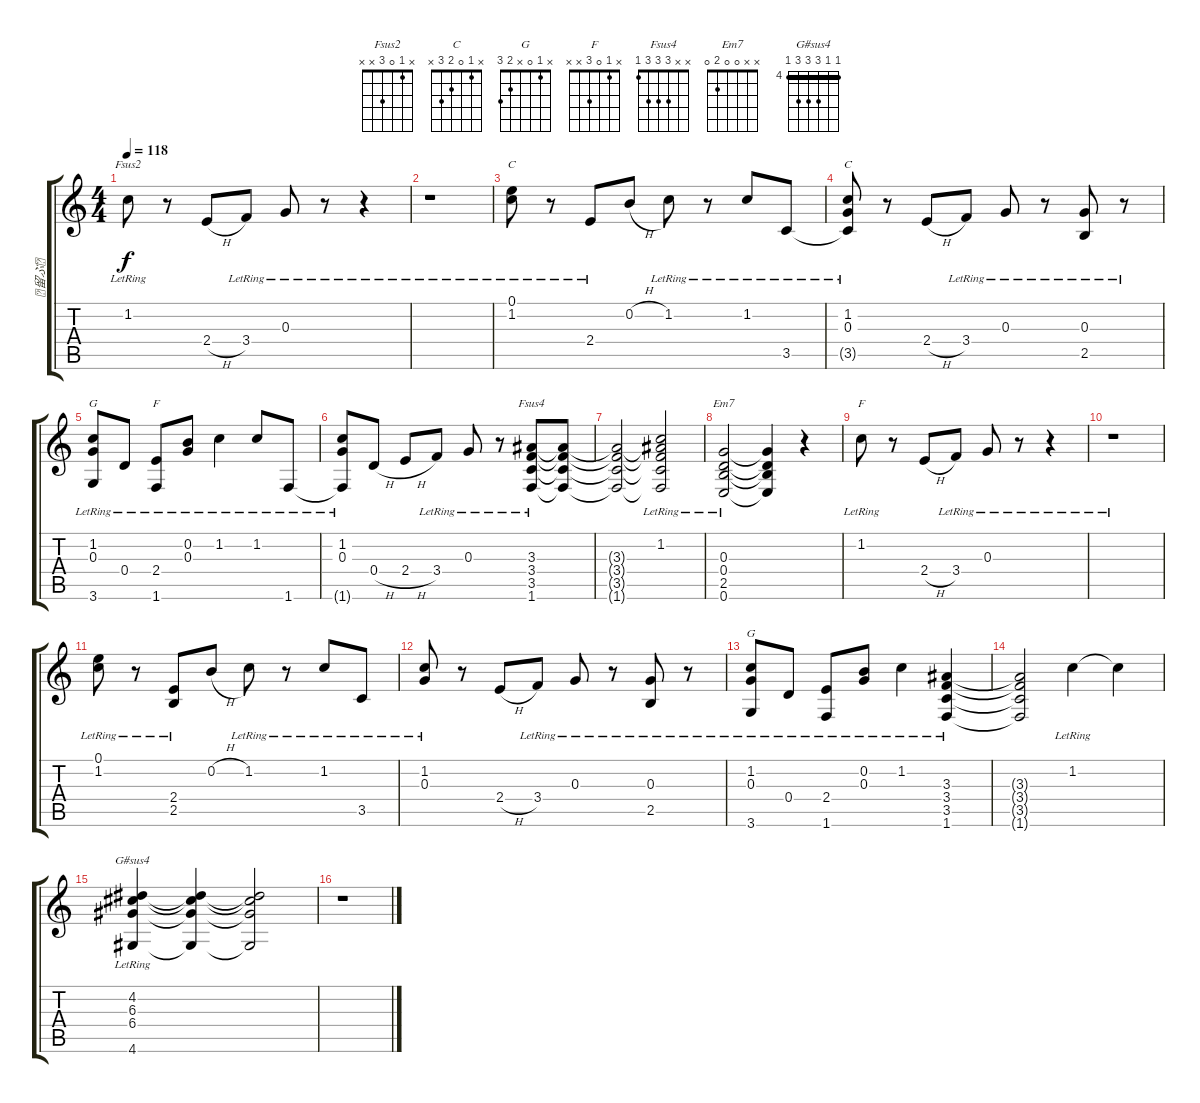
\track ("留ぶ" "留ぶ") {instrument acousticguitarnylon}
\staff {score tabs}
\tuning (E4 B3 G3 D3 A2 E2) {hide}
\chord ("Fsus2" x 1 0 3 x x)
\chord ("C" 0 1 0 2 3 x)
\chord ("C" x 1 0 2 3 x)
\chord ("G" x 1 0 0 2 3)
\chord ("F" x x x 2 x 1)
\chord ("Fsus4" x x 3 3 3 1)
\chord ("Em7" x x 0 0 2 0)
\chord ("F" x 1 0 3 x x)
\chord ("G" x 1 0 x 2 3)
\chord ("G#sus4" 4 4 6 6 6 4) {firstfret 4 barre 4}
\ts (4 4)
\tempo 118
\clef g2
\ks c
1.2{lr}.8{ch "Fsus2" dy f instrument acousticguitarnylon} r.8 2.4{h}.8 3.4{lr}.8 0.3{lr}.8 r.8 r.4 |
r.1 |
(0.1{lr} 1.2{lr}).8{ch "C"} r.8 2.4{lr}.8 0.2{h}.8 1.2{lr}.8 r.8 1.2{lr}.8 3.5{lr}.8 |
(1.2{lr} 0.3{lr} 3.5{t}).8{ch "C"} r.8 2.4{h}.8 3.4{lr}.8 0.3{lr}.8 r.8 (0.3{lr} 2.5{lr}).8 r.8 |
(1.2{lr} 0.3{lr} 3.6{lr}).8{ch "G"} 0.4{lr}.8 (2.4{lr} 1.6{lr}).8{ch "F"} (0.2{lr} 0.3{lr}).8 1.2{lr}.4 1.2{lr}.8 1.6{lr}.8 |
(1.2{lr} 0.3{lr} 1.6{t}).8 0.4{h}.8 2.4{h}.8 3.4{lr}.8 0.3{lr}.8 r.8 (3.3{lr} 3.4{lr} 3.5{lr} 1.6{lr}).8{ch "Fsus4"} (3.3{t} 3.4{t} 3.5{t} 1.6{t}).8 |
(3.3{t} 3.4{t} 3.5{t} 1.6{t}).2 (1.2{lr} 3.3{t} 3.4{t} 3.5{t} 1.6{t}).2 |
(0.3{lr} 0.4{lr} 2.5{lr} 0.6{lr}).2{ch "Em7"} (0.3{t} 0.4{t} 2.5{t} 0.6{t}).4 r.4 |
1.2{lr}.8{ch "F"} r.8 2.4{h}.8 3.4{lr}.8 0.3{lr}.8 r.8 r.4 |
r.1 |
(0.1{lr} 1.2{lr}).8 r.8 (2.4{lr} 2.5{lr}).8 0.2{h}.8 1.2{lr}.8 r.8 1.2{lr}.8 3.5{lr}.8 |
(1.2{lr} 0.3{lr}).8 r.8 2.4{h}.8 3.4{lr}.8 0.3{lr}.8 r.8 (0.3{lr} 2.5{lr}).8 r.8 |
(1.2{lr} 0.3{lr} 3.6{lr}).8{ch "G"} 0.4{lr}.8 (2.4{lr} 1.6{lr}).8 (0.2{lr} 0.3{lr}).8 1.2{lr}.4 (3.3{lr} 3.4{lr} 3.5{lr} 1.6{lr}).4 |
(3.3{t} 3.4{t} 3.5{t} 1.6{t}).2 1.2{lr}.4 1.2{t}.4 |
(4.2{lr} 6.3{lr} 6.4{lr} 4.6{lr}).4{ch "G#sus4"} (4.2{t} 6.3{t} 6.4{t} 4.6{t}).4 (4.2{t} 6.3{t} 6.4{t} 4.6{t}).2 |
r.1
